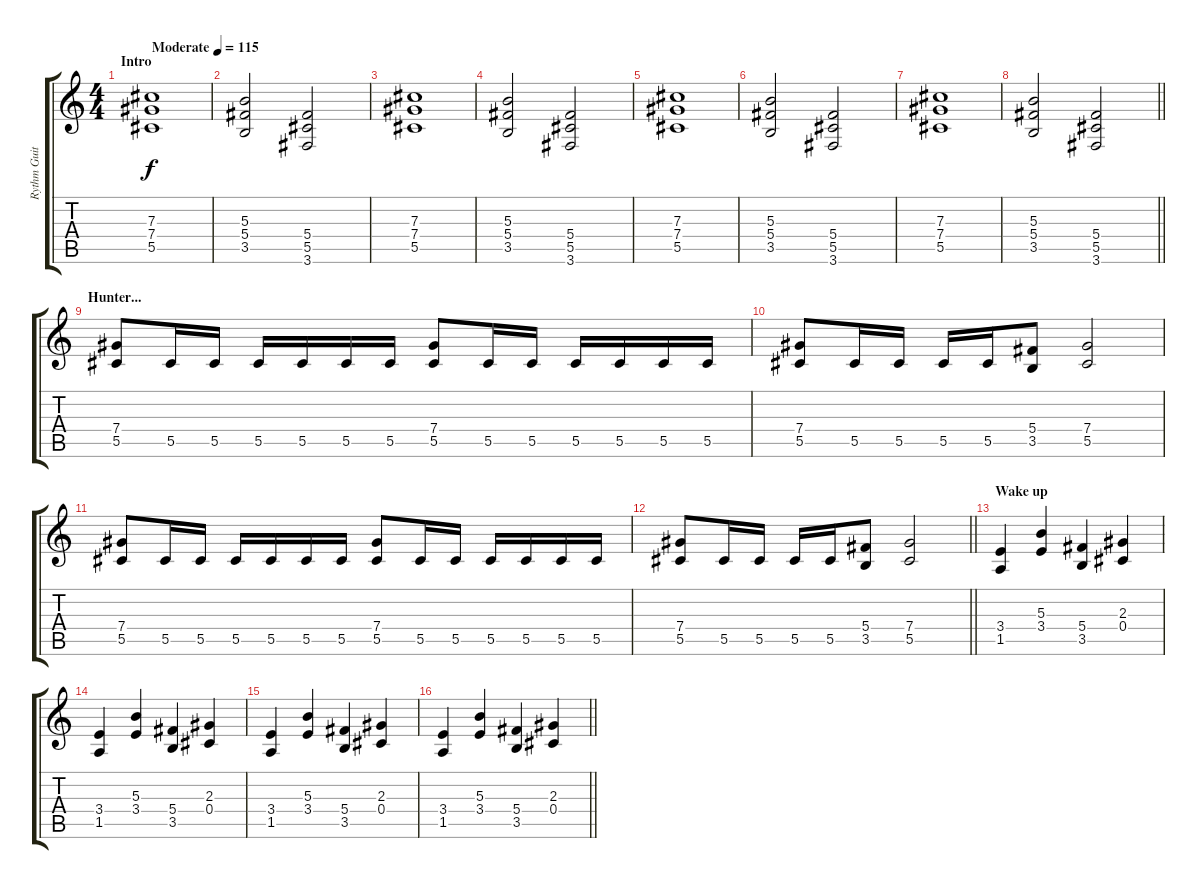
\track ("Rythm Guitar" "Rythm Guit") {instrument distortionguitar}
\staff {score tabs}
\tuning (Eb4 Bb3 Gb3 Db3 Ab2 Eb2) {hide}
\ts (4 4)
\section ("" "Intro")
\tempo (115 "Moderate")
\clef g2
\ks c
(7.3 7.4 5.5).1{dy f instrument distortionguitar} |
(5.3 5.4 3.5).2 (5.4 5.5 3.6).2 |
(7.3 7.4 5.5).1 |
(5.3 5.4 3.5).2 (5.4 5.5 3.6).2 |
(7.3 7.4 5.5).1 |
(5.3 5.4 3.5).2 (5.4 5.5 3.6).2 |
(7.3 7.4 5.5).1 |
\barLineRight lightlight
(5.3 5.4 3.5).2 (5.4 5.5 3.6).2 |
\section ("" "Hunter...")
(7.4 5.5).8 5.5.16 5.5.16 5.5.16 5.5.16 5.5.16 5.5.16 (7.4 5.5).8 5.5.16 5.5.16 5.5.16 5.5.16 5.5.16 5.5.16 |
(7.4 5.5).8 5.5.16 5.5.16 5.5.16 5.5.16 (5.4 3.5).8 (7.4 5.5).2 |
(7.4 5.5).8 5.5.16 5.5.16 5.5.16 5.5.16 5.5.16 5.5.16 (7.4 5.5).8 5.5.16 5.5.16 5.5.16 5.5.16 5.5.16 5.5.16 |
\barLineRight lightlight
(7.4 5.5).8 5.5.16 5.5.16 5.5.16 5.5.16 (5.4 3.5).8 (7.4 5.5).2 |
\section ("" "Wake up")
(3.4 1.5).4 (5.3 3.4).4 (5.4 3.5).4 (2.3 0.4).4 |
(3.4 1.5).4 (5.3 3.4).4 (5.4 3.5).4 (2.3 0.4).4 |
(3.4 1.5).4 (5.3 3.4).4 (5.4 3.5).4 (2.3 0.4).4 |
\barLineRight lightlight
(3.4 1.5).4 (5.3 3.4).4 (5.4 3.5).4 (2.3 0.4).4
